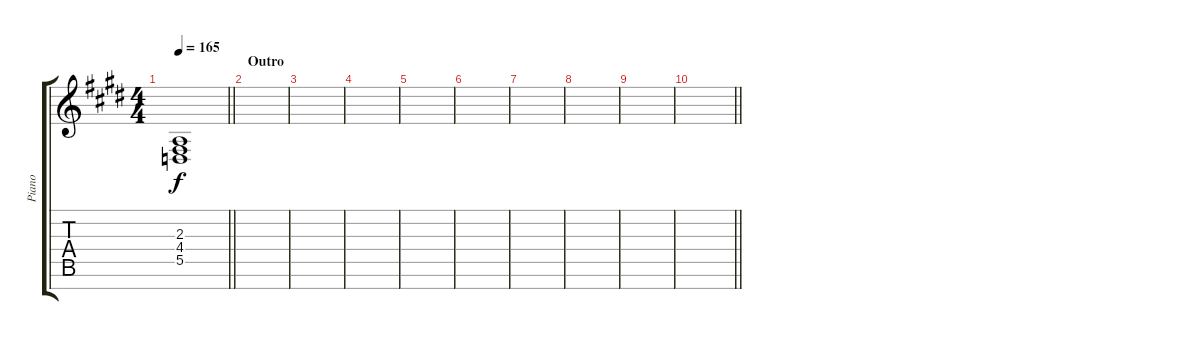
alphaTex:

\track ("Piano" "Piano") {instrument acousticgrandpiano}
\staff {score tabs}
\tuning (E4 B3 G3 D3 A2 E2 B1) {hide}
\ts (4 4)
\tempo 165
\clef g2
\barLineRight lightlight
\ks e
(2.3 4.4 5.5).1{dy f} |
\section ("" "Outro")
|
|
|
|
|
|
|
|
\barLineRight lightlight
